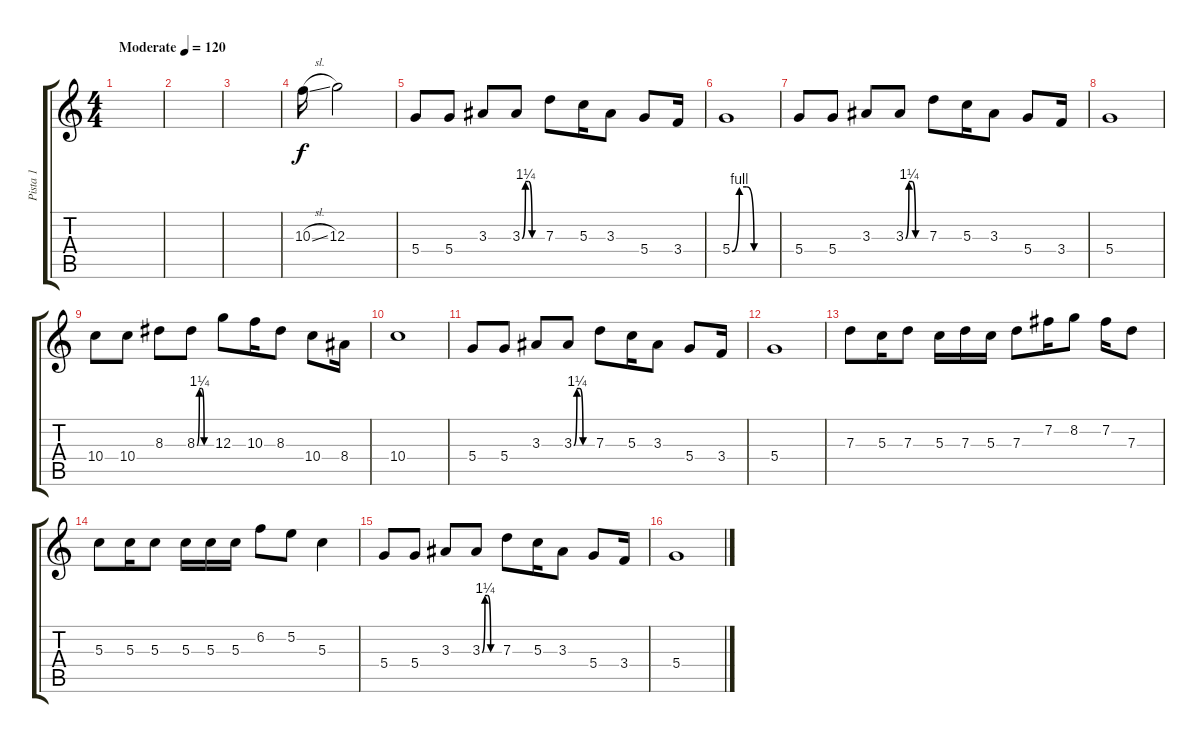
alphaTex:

\track ("Pista 1" "Pista 1") {instrument overdrivenguitar}
\staff {score tabs}
\tuning (E4 B3 G3 D3 A2 E2) {hide}
\ts (4 4)
\tempo (120 "Moderate")
\clef g2
\ks c
|
|
|
10.3{sl}.16 12.3.2 |
5.4.8 5.4.8 3.3.8 3.3{be (custom 0 0 10 5 20 5 30 0 60 0)}.8 7.3.8 5.3.16 3.3.8 5.4.8 3.4.16 |
5.4{be (custom 0 0 10 4 20 4 30 0 60 0)}.1 |
5.4.8 5.4.8 3.3.8 3.3{be (custom 0 0 10 5 20 5 30 0 60 0)}.8 7.3.8 5.3.16 3.3.8 5.4.8 3.4.16 |
5.4.1 |
10.4.8 10.4.8 8.3.8 8.3{be (custom 0 0 10 5 20 5 30 0 60 0)}.8 12.3.8 10.3.16 8.3.8 10.4.8 8.4.16 |
10.4.1 |
5.4.8 5.4.8 3.3.8 3.3{be (custom 0 0 10 5 20 5 30 0 60 0)}.8 7.3.8 5.3.16 3.3.8 5.4.8 3.4.16 |
5.4.1 |
7.3.8 5.3.16 7.3.8 5.3.16 7.3.16 5.3.16 7.3.8 7.2.16 8.2.8 7.2.16 7.3.8 |
5.3.8 5.3.16 5.3.8 5.3.16 5.3.16 5.3.16 6.2.8 5.2.8 5.3.4 |
5.4.8 5.4.8 3.3.8 3.3{be (custom 0 0 10 5 20 5 30 0 60 0)}.8 7.3.8 5.3.16 3.3.8 5.4.8 3.4.16 |
5.4.1
